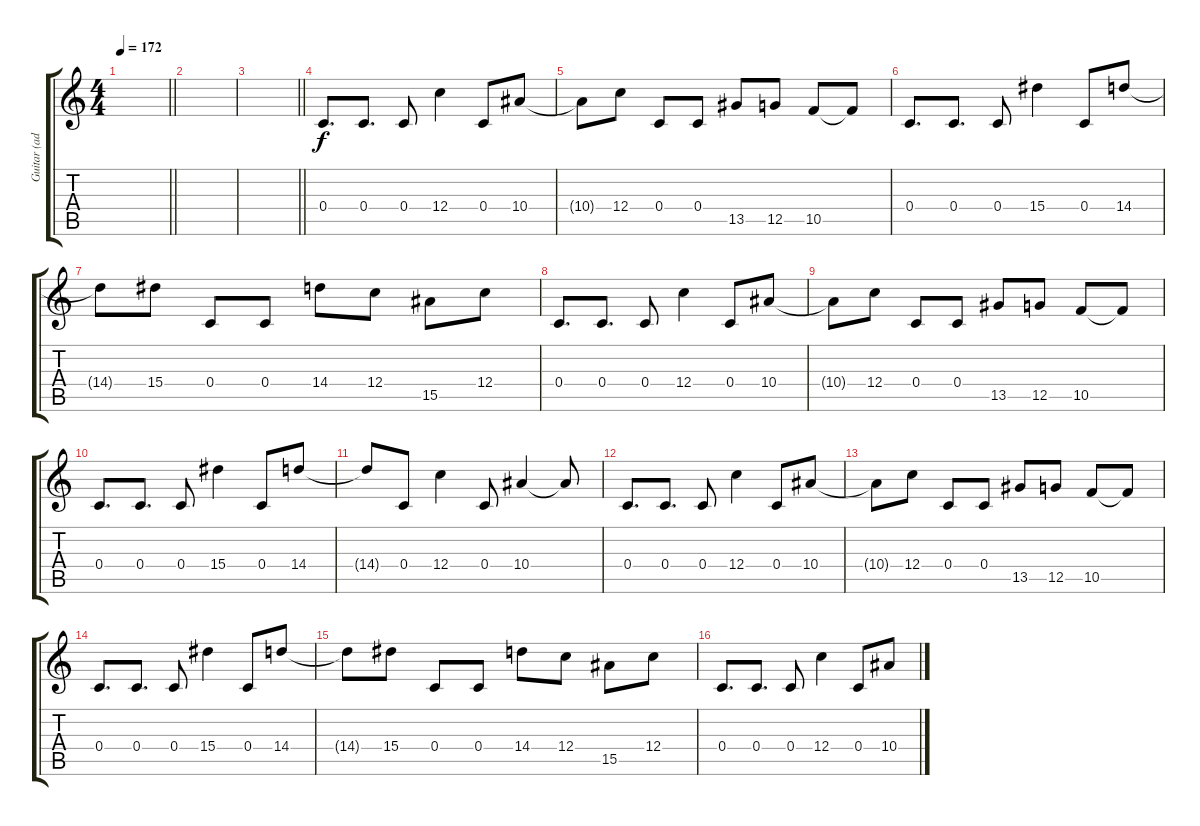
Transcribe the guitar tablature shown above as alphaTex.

\track ("Guitar (add.)" "Guitar (ad") {instrument distortionguitar}
\staff {score tabs}
\tuning (D4 A3 F3 C3 G2 C2) {hide}
\ts (4 4)
\tempo 172
\clef g2
\barLineRight lightlight
\ks c
|
|
\barLineRight lightlight
|
\section ("" " ")
0.4.8{d} 0.4.8{d} 0.4.8 12.4.4 0.4.8 10.4.8 |
10.4{t}.8 12.4.8 0.4.8 0.4.8 13.5.8 12.5.8 10.5.8 10.5{t}.8 |
0.4.8{d} 0.4.8{d} 0.4.8 15.4.4 0.4.8 14.4.8 |
14.4{t}.8 15.4.8 0.4.8 0.4.8 14.4.8 12.4.8 15.5.8 12.4.8 |
0.4.8{d} 0.4.8{d} 0.4.8 12.4.4 0.4.8 10.4.8 |
10.4{t}.8 12.4.8 0.4.8 0.4.8 13.5.8 12.5.8 10.5.8 10.5{t}.8 |
0.4.8{d} 0.4.8{d} 0.4.8 15.4.4 0.4.8 14.4.8 |
14.4{t}.8 0.4.8 12.4.4 0.4.8 10.4.4 10.4{t}.8 |
0.4.8{d} 0.4.8{d} 0.4.8 12.4.4 0.4.8 10.4.8 |
10.4{t}.8 12.4.8 0.4.8 0.4.8 13.5.8 12.5.8 10.5.8 10.5{t}.8 |
0.4.8{d} 0.4.8{d} 0.4.8 15.4.4 0.4.8 14.4.8 |
14.4{t}.8 15.4.8 0.4.8 0.4.8 14.4.8 12.4.8 15.5.8 12.4.8 |
0.4.8{d} 0.4.8{d} 0.4.8 12.4.4 0.4.8 10.4.8
